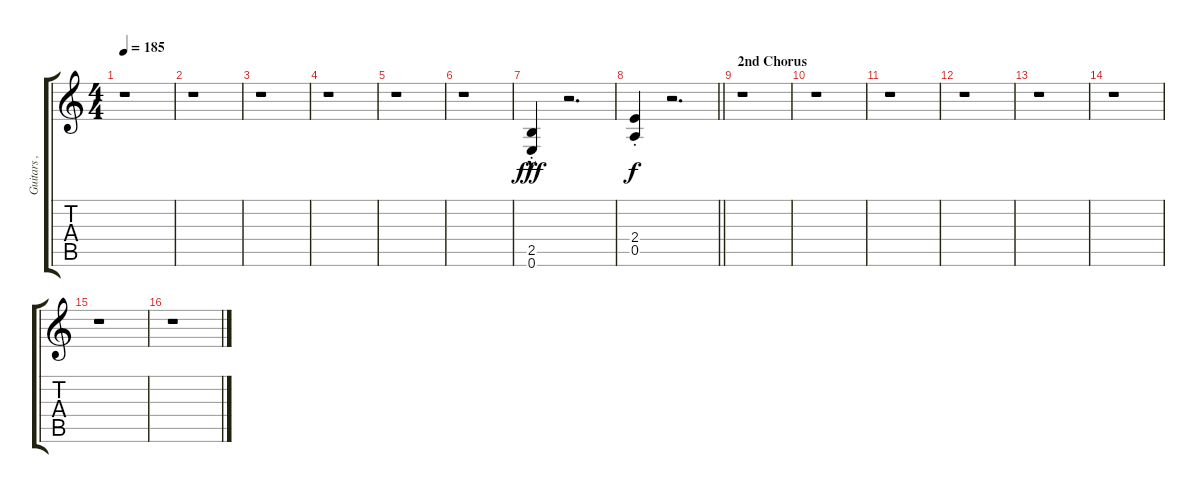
\track ("Guitars , Vocals - Corey Beaulieu (Overd" "Guitars , ") {instrument distortionguitar}
\staff {score tabs}
\tuning (E4 B3 G3 D3 A2 E2) {hide}
\ts (4 4)
\tempo 185
\clef g2
\ks c
r.1{dy f} |
r.1 |
r.1 |
r.1 |
r.1 |
r.1 |
(2.5{hac st} 0.6{hac st}).4{dy fff} r.2{d} |
\barLineRight lightlight
(2.4{st} 0.5{st}).4{dy f} r.2{d} |
\section ("" "2nd Chorus")
r.1 |
r.1 |
r.1 |
r.1 |
r.1 |
r.1 |
r.1 |
r.1
